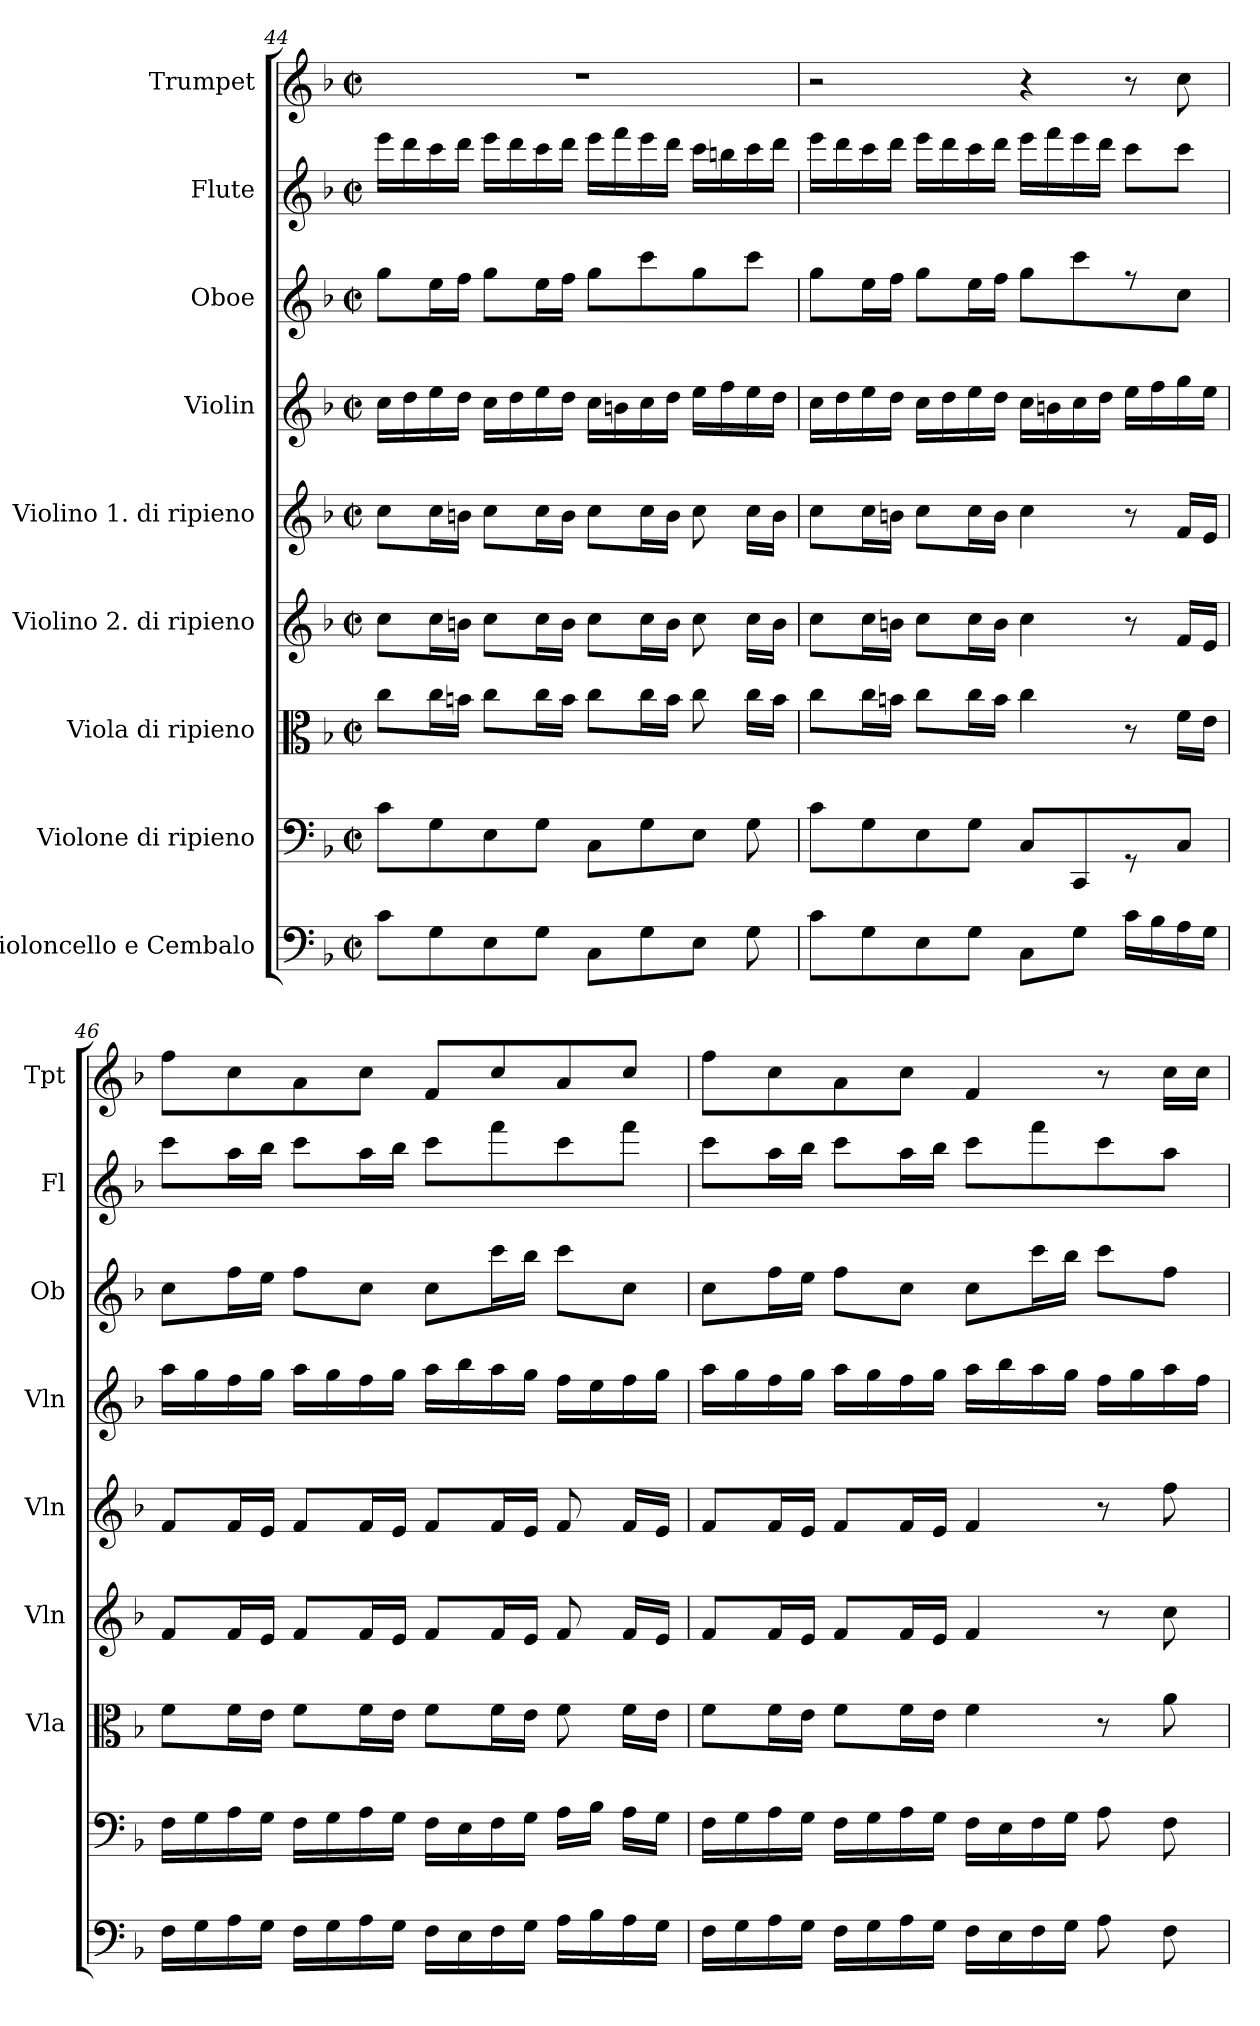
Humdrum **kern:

**kern	**kern	**kern	**kern	**kern	**kern	**kern	**kern	**kern
*part9	*part8	*part7	*part6	*part5	*part4	*part3	*part2	*part1
*staff9	*staff8	*staff7	*staff6	*staff5	*staff4	*staff3	*staff2	*staff1
*I"Violoncello e Cembalo	*I"Violone di ripieno	*I"Viola di ripieno	*I"Violino 2. di ripieno	*I"Violino 1. di ripieno	*I"Violin	*I"Oboe	*I"Flute	*I"Trumpet
*	*	*I'Vla	*I'Vln	*I'Vln	*I'Vln	*I'Ob	*I'Fl	*I'Tpt
*clefF4	*clefF4	*clefC3	*clefG2	*clefG2	*clefG2	*clefG2	*clefG2	*clefG2
*k[b-]	*k[b-]	*k[b-]	*k[b-]	*k[b-]	*k[b-]	*k[b-]	*k[b-]	*k[b-]
*F:	*F:	*F:	*F:	*F:	*F:	*F:	*F:	*F:
*M2/2	*M2/2	*M2/2	*M2/2	*M2/2	*M2/2	*M2/2	*M2/2	*M2/2
*met(c|)	*met(c|)	*met(c|)	*met(c|)	*met(c|)	*met(c|)	*met(c|)	*met(c|)	*met(c|)
=44	=44	=44	=44	=44	=44	=44	=44	=44
8cL	8cL	8ccL	8ccL	8ccL	16ccLL	8ggL	16eeeLL	1r
.	.	.	.	.	16dd	.	16ddd	.
8G	8G	16ccL	16ccL	16ccL	16ee	16eeL	16ccc	.
.	.	16bnJJ	16bnJJ	16bnJJ	16ddJJ	16ffJJ	16dddJJ	.
8E	8E	8ccL	8ccL	8ccL	16ccLL	8ggL	16eeeLL	.
.	.	.	.	.	16dd	.	16ddd	.
8GJ	8GJ	16ccL	16ccL	16ccL	16ee	16eeL	16ccc	.
.	.	16bJJ	16bJJ	16bJJ	16ddJJ	16ffJJ	16dddJJ	.
8CL	8CL	8ccL	8ccL	8ccL	16ccLL	8ggL	16eeeLL	.
.	.	.	.	.	16bn	.	16fff	.
8G	8G	16ccL	16ccL	16ccL	16cc	8ccc	16eee	.
.	.	16bJJ	16bJJ	16bJJ	16ddJJ	.	16dddJJ	.
8EJ	8EJ	8cc	8cc	8cc	16eeLL	8gg	16cccLL	.
.	.	.	.	.	16ff	.	16bbn	.
8G	8G	16ccLL	16ccLL	16ccLL	16ee	8cccJ	16ccc	.
.	.	16bJJ	16bJJ	16bJJ	16ddJJ	.	16dddJJ	.
=45	=45	=45	=45	=45	=45	=45	=45	=45
8cL	8cL	8ccL	8ccL	8ccL	16ccLL	8ggL	16eeeLL	2r
.	.	.	.	.	16dd	.	16ddd	.
8G	8G	16ccL	16ccL	16ccL	16ee	16eeL	16ccc	.
.	.	16bnJJ	16bnJJ	16bnJJ	16ddJJ	16ffJJ	16dddJJ	.
8E	8E	8ccL	8ccL	8ccL	16ccLL	8ggL	16eeeLL	.
.	.	.	.	.	16dd	.	16ddd	.
8GJ	8GJ	16ccL	16ccL	16ccL	16ee	16eeL	16ccc	.
.	.	16bJJ	16bJJ	16bJJ	16ddJJ	16ffJJ	16dddJJ	.
8CL	8CL	4cc	4cc	4cc	16ccLL	8ggL	16eeeLL	4r
.	.	.	.	.	16bn	.	16fff	.
8GJ	8CC	.	.	.	16cc	8ccc	16eee	.
.	.	.	.	.	16ddJJ	.	16dddJJ	.
16cLL	8r	8r	8r	8r	16eeLL	8r	8cccL	8r
16B-	.	.	.	.	16ff	.	.	.
16A	8CJ	16fLL	16fLL	16fLL	16gg	8ccJ	8cccJ	8cc
16GJJ	.	16eJJ	16eJJ	16eJJ	16eeJJ	.	.	.
=46	=46	=46	=46	=46	=46	=46	=46	=46
16FLL	16FLL	8fL	8fL	8fL	16aaLL	8ccL	8cccL	8ffL
16G	16G	.	.	.	16gg	.	.	.
16A	16A	16fL	16fL	16fL	16ff	16ffL	16aaL	8cc
16GJJ	16GJJ	16eJJ	16eJJ	16eJJ	16ggJJ	16eeJJ	16bb-JJ	.
16FLL	16FLL	8fL	8fL	8fL	16aaLL	8ffL	8cccL	8a
16G	16G	.	.	.	16gg	.	.	.
16A	16A	16fL	16fL	16fL	16ff	8ccJ	16aaL	8ccJ
16GJJ	16GJJ	16eJJ	16eJJ	16eJJ	16ggJJ	.	16bb-JJ	.
16FLL	16FLL	8fL	8fL	8fL	16aaLL	8ccL	8cccL	8fL
16E	16E	.	.	.	16bb-	.	.	.
16F	16F	16fL	16fL	16fL	16aa	16cccL	8fff	8cc
16GJJ	16GJJ	16eJJ	16eJJ	16eJJ	16ggJJ	16bb-JJ	.	.
16ALL	16ALL	8f	8f	8f	16ffLL	8cccL	8ccc	8a
16B-	16B-JJ	.	.	.	16ee	.	.	.
16A	16ALL	16fLL	16fLL	16fLL	16ff	8ccJ	8fffJ	8ccJ
16GJJ	16GJJ	16eJJ	16eJJ	16eJJ	16ggJJ	.	.	.
=47	=47	=47	=47	=47	=47	=47	=47	=47
16FLL	16FLL	8fL	8fL	8fL	16aaLL	8ccL	8cccL	8ffL
16G	16G	.	.	.	16gg	.	.	.
16A	16A	16fL	16fL	16fL	16ff	16ffL	16aaL	8cc
16GJJ	16GJJ	16eJJ	16eJJ	16eJJ	16ggJJ	16eeJJ	16bb-JJ	.
16FLL	16FLL	8fL	8fL	8fL	16aaLL	8ffL	8cccL	8a
16G	16G	.	.	.	16gg	.	.	.
16A	16A	16fL	16fL	16fL	16ff	8ccJ	16aaL	8ccJ
16GJJ	16GJJ	16eJJ	16eJJ	16eJJ	16ggJJ	.	16bb-JJ	.
16FLL	16FLL	4f	4f	4f	16aaLL	8ccL	8cccL	4f
16E	16E	.	.	.	16bb-	.	.	.
16F	16F	.	.	.	16aa	16cccL	8fff	.
16GJJ	16GJJ	.	.	.	16ggJJ	16bb-JJ	.	.
8A	8A	8r	8r	8r	16ffLL	8cccL	8ccc	8r
.	.	.	.	.	16gg	.	.	.
8F	8F	8a	8cc	8ff	16aa	8ffJ	8aaJ	16ccLL
.	.	.	.	.	16ffJJ	.	.	16ccJJ
=	=	=	=	=	=	=	=	=
*-	*-	*-	*-	*-	*-	*-	*-	*-
